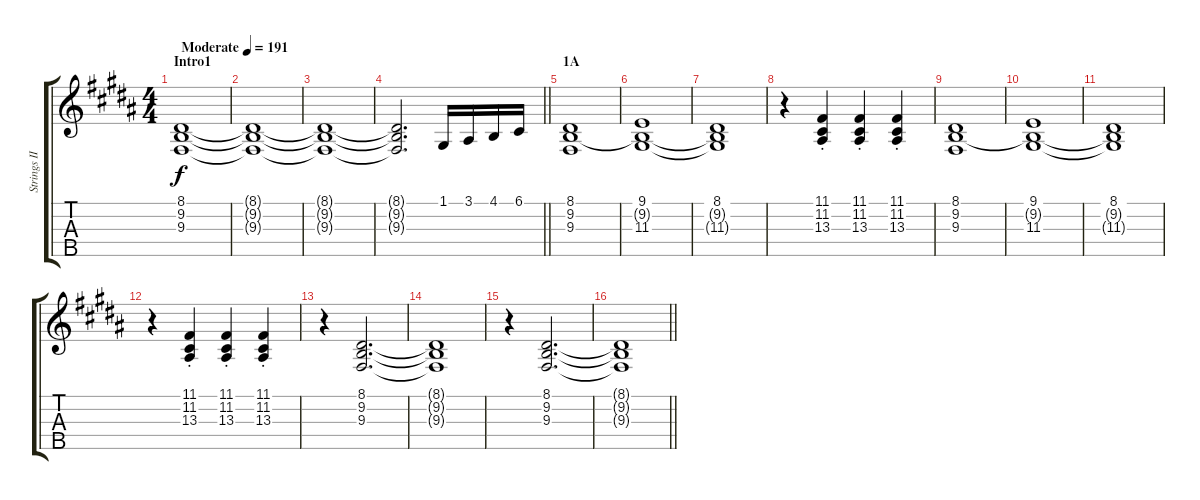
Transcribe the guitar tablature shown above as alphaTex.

\track ("Strings II" "Strings II") {instrument stringensemble1}
\staff {score tabs}
\tuning (G3 D3 A2 E2 B1) {hide}
\ts (4 4)
\section ("" "Intro1")
\tempo (191 "Moderate")
\clef g2
\ks b
(8.1 9.2 9.3).1{dy f instrument stringensemble1} |
(8.1{t} 9.2{t} 9.3{t}).1 |
(8.1{t} 9.2{t} 9.3{t}).1 |
\barLineRight lightlight
(8.1{t} 9.2{t} 9.3{t}).2{d} 1.1.16 3.1.16 4.1.16 6.1.16 |
\section ("" "1A")
(8.1 9.2 9.3).1 |
(9.1 9.2{t} 11.3).1 |
(8.1 9.2{t} 11.3{t}).1 |
r.4 (11.1{st} 11.2{st} 13.3{st}).4 (11.1{st} 11.2{st} 13.3{st}).4 (11.1{st} 11.2{st} 13.3{st}).4 |
(8.1 9.2 9.3).1 |
(9.1 9.2{t} 11.3).1 |
(8.1 9.2{t} 11.3{t}).1 |
r.4 (11.1{st} 11.2{st} 13.3{st}).4 (11.1{st} 11.2{st} 13.3{st}).4 (11.1{st} 11.2{st} 13.3{st}).4 |
r.4 (8.1 9.2 9.3).2{d} |
(8.1{t} 9.2{t} 9.3{t}).1 |
r.4 (8.1 9.2 9.3).2{d} |
\barLineRight lightlight
(8.1{t} 9.2{t} 9.3{t}).1
